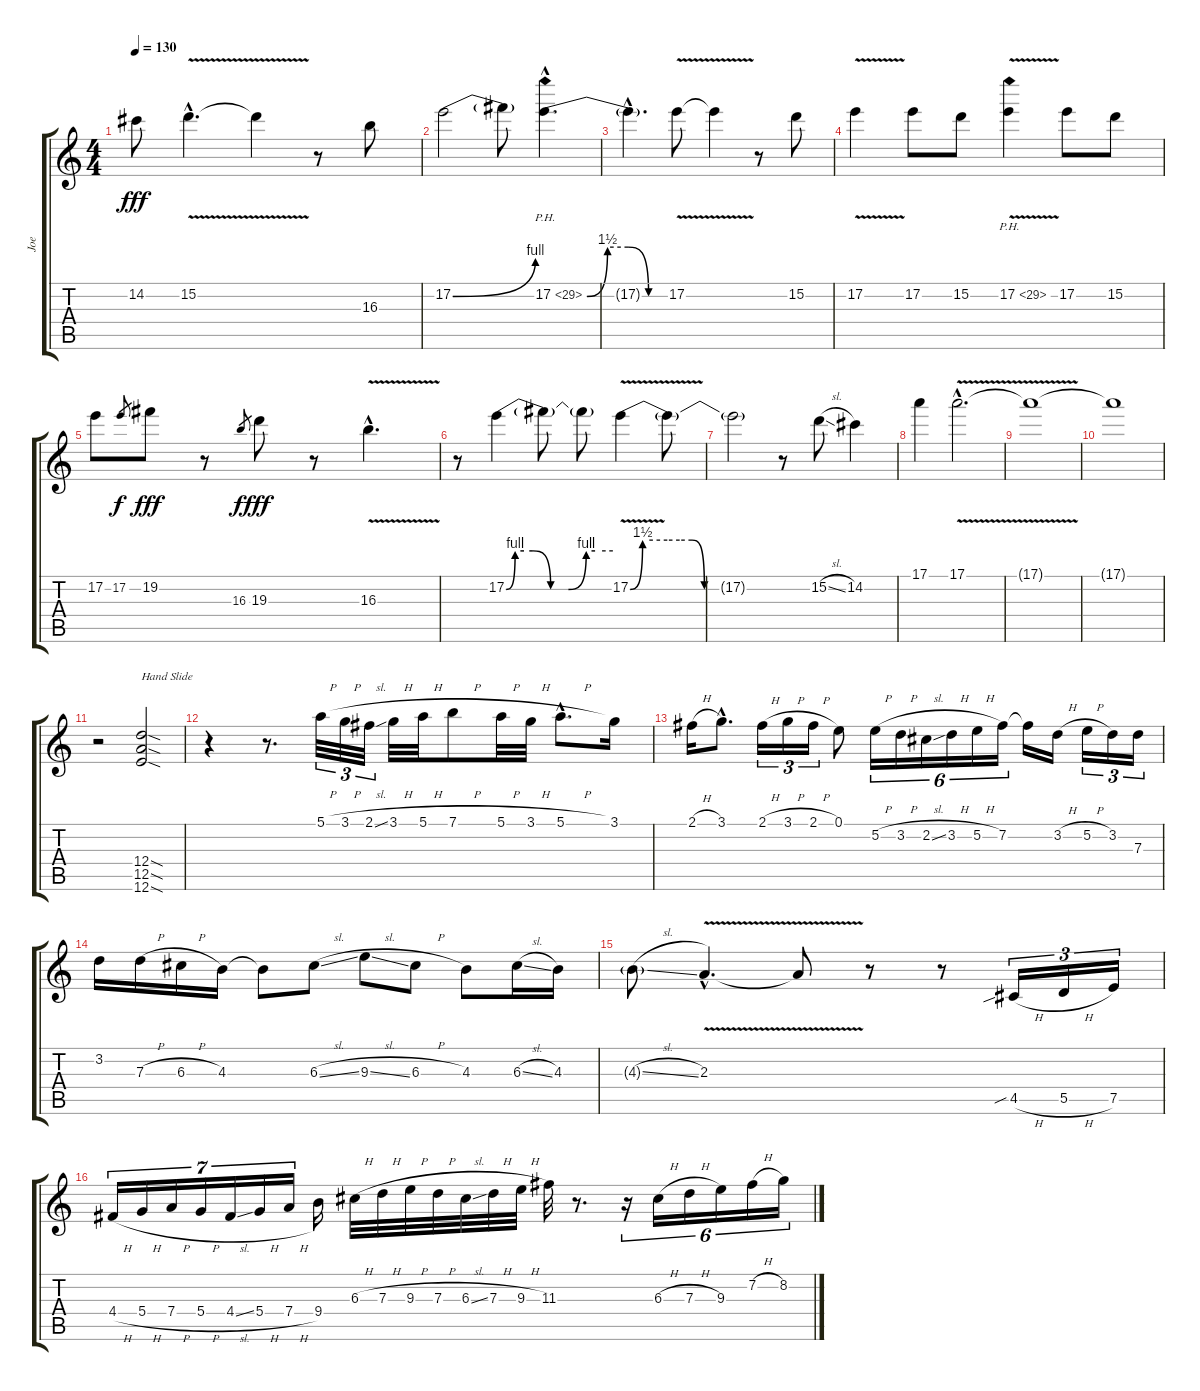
\track ("Joe" "Joe") {instrument overdrivenguitar}
\staff {score tabs}
\tuning (E4 B3 G3 D3 A2 E2) {hide}
\ts (4 4)
\tempo 130
\clef g2
\ks c
14.2{t}.8{dy fff} 15.2{v hac}.4{d} 15.2{t}.4 r.8 16.3.8 |
17.2{be (bend 0 0 60 4)}.2 17.2{t}.8 17.2{be (custom 0 0 15 6 30 6 45 0 60 0) ph 12 hac}.4{d} |
17.2{hac t}.4{d} 17.2{v}.8 17.2{t}.4 r.8 15.2.8 |
17.2{v}.4 17.2.8 15.2.8 17.2{ph 12 v}.4 17.2.8 15.2.8 |
17.2.8 17.2.8{gr dy f} 19.2.8{dy fff} r.8 16.3.8{gr dy f} 19.3.8{dy fff} r.8 16.3{v hac}.4{d} |
r.8 17.2{be (custom 0 0 5 4 10 4 15 4 25 0 35 0 45 4 50 4 60 4)}.4 17.2{t}.8 17.2{t}.8 17.2{be (custom 0 0 5 6 15 6 20 6 25 6 30 0 45 0 60 0) v}.4 17.2{t}.8 |
17.2{t}.2 r.8 15.2{sl}.8 14.2.4 |
17.1.4 17.1{v hac}.2{d} |
17.1{t}.1 |
17.1{t}.1 |
r.2 (12.4{sod} 12.5{sod} 12.6{sod}).2{txt "Hand Slide"} |
r.4 r.8{d} 5.1{h}.32{tu (3 2)} 3.1{h}.32{tu (3 2)} 2.1{sl}.32{tu (3 2)} 3.1{h}.32 5.1{h}.32 7.1{h}.8 5.1{h}.32 3.1{h}.32 5.1{h hac}.8{d} 3.1.16 |
2.1{h}.16 3.1{hac}.8{d} 2.1{h}.16{tu (3 2)} 3.1{h}.16{tu (3 2)} 2.1{h}.16{tu (3 2)} 0.1.8 5.2{h}.16{tu (6 4)} 3.2{h}.16{tu (6 4)} 2.2{sl}.16{tu (6 4)} 3.2{h}.16{tu (6 4)} 5.2{h}.16{tu (6 4)} 7.2.16{tu (6 4)} 7.2{t}.16 3.2{h}.16 5.2{h}.16{tu (3 2)} 3.2.16{tu (3 2)} 7.3.16{tu (3 2)} |
3.2.16 7.3{h}.16 6.3{h}.16 4.3.16 4.3{t}.8 6.3{sl}.8 9.3{sl}.8 6.3{h}.8 4.3.8 6.3{sl}.16 4.3.16 |
4.3{sl g}.8 2.3{v hac}.4{d} 2.3{t}.8 r.8 r.8 4.5{sib h}.16{tu (3 2)} 5.5{h}.16{tu (3 2)} 7.5.16{tu (3 2)} |
4.4{h}.16{tu (7 4)} 5.4{h}.16{tu (7 4)} 7.4{h}.16{tu (7 4)} 5.4{h}.16{tu (7 4)} 4.4{sl}.16{tu (7 4)} 5.4{h}.16{tu (7 4)} 7.4{h}.16{tu (7 4)} 9.4.16 6.3{h}.32 7.3{h}.32 9.3{h}.32 7.3{h}.32 6.3{sl}.32 7.3{h}.32 9.3{h}.32 11.3.32 r.8{d} r.16{tu (6 4)} 6.3{h}.16{tu (6 4)} 7.3{h}.16{tu (6 4)} 9.3.16{tu (6 4)} 7.2{h}.16{tu (6 4)} 8.2.16{tu (6 4)}
